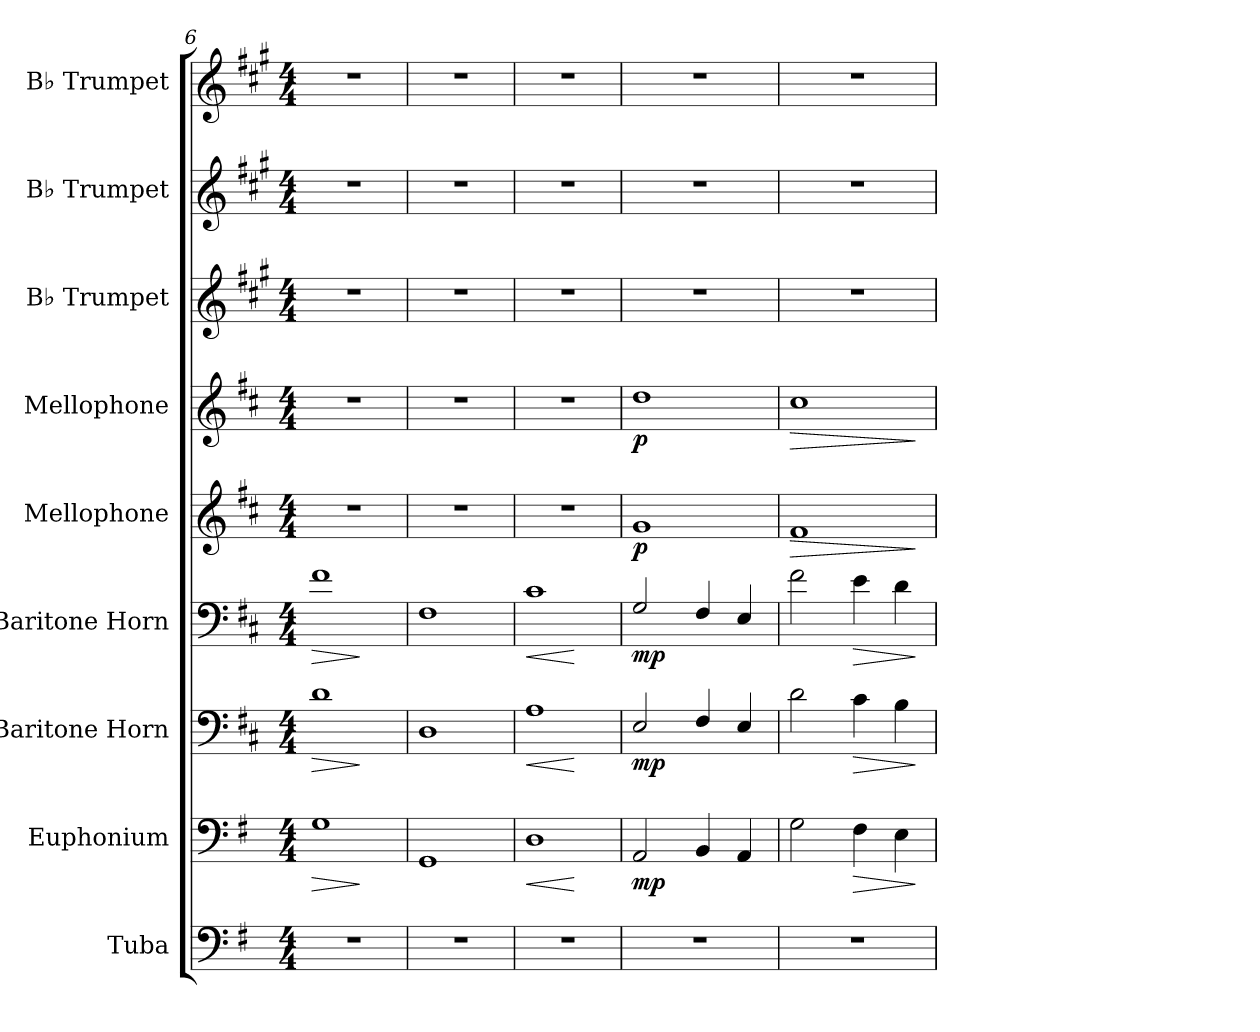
**kern	**kern	**dynam	**kern	**dynam	**kern	**dynam	**kern	**dynam	**kern	**dynam	**kern	**kern	**kern
*part9	*part8	*part8	*part7	*part7	*part6	*part6	*part5	*part5	*part4	*part4	*part3	*part2	*part1
*staff9	*staff8	*staff8	*staff7	*staff7	*staff6	*staff6	*staff5	*staff5	*staff4	*staff4	*staff3	*staff2	*staff1
*I"Tuba	*I"Euphonium	*	*I"Baritone Horn	*	*I"Baritone Horn	*	*I"Mellophone	*	*I"Mellophone	*	*I"B♭ Trumpet	*I"B♭ Trumpet	*I"B♭ Trumpet
*I'Tba.	*I'Euph.	*	*I'Bar. Hn.	*	*I'Bar. Hn.	*	*I'Mello.	*	*I'Mello.	*	*I'B♭ Tpt.	*I'B♭ Tpt.	*I'B♭ Tpt.
*clefF4	*clefF4	*	*clefF4	*	*clefF4	*	*clefG2	*	*clefG2	*	*clefG2	*clefG2	*clefG2
*	*	*	*ITrd4c7	*	*ITrd4c7	*	*ITrd4c7	*	*ITrd4c7	*	*ITrd1c2	*ITrd1c2	*ITrd1c2
*k[f#]	*k[f#]	*	*k[f#]	*	*k[f#]	*	*k[f#]	*	*k[f#]	*	*k[f#]	*k[f#]	*k[f#]
*M4/4	*M4/4	*	*M4/4	*	*M4/4	*	*M4/4	*	*M4/4	*	*M4/4	*M4/4	*M4/4
=6	=6	=6	=6	=6	=6	=6	=6	=6	=6	=6	=6	=6	=6
!	!	!LO:HP:b	!	!LO:HP:b	!	!LO:HP:b	!	!	!	!	!	!	!
1r	1G	>	1G	>	1B	>	1r	.	1r	.	1r	1r	1r
.	.	]	.	]	.	]	.	.	.	.	.	.	.
=7	=7	=7	=7	=7	=7	=7	=7	=7	=7	=7	=7	=7	=7
1r	1GG	.	1GG	.	1BB	.	1r	.	1r	.	1r	1r	1r
=8	=8	=8	=8	=8	=8	=8	=8	=8	=8	=8	=8	=8	=8
!	!	!LO:HP:b	!	!LO:HP:b	!	!LO:HP:b	!	!	!	!	!	!	!
1r	1D	<	1D	<	1F#	<	1r	.	1r	.	1r	1r	1r
.	.	[	.	[	.	[	.	.	.	.	.	.	.
=9	=9	=9	=9	=9	=9	=9	=9	=9	=9	=9	=9	=9	=9
!	!	!LO:DY:b	!	!LO:DY:b	!	!LO:DY:b	!	!LO:DY:b	!	!LO:DY:b	!	!	!
1r	2AA/	mp	2AA/	mp	2C/	mp	1c	p	1g	p	1r	1r	1r
.	4BB/	.	4BB/	.	4BB/	.	.	.	.	.	.	.	.
.	4AA/	.	4AA/	.	4AA/	.	.	.	.	.	.	.	.
=10	=10	=10	=10	=10	=10	=10	=10	=10	=10	=10	=10	=10	=10
!	!	!	!	!	!	!	!	!LO:HP:b	!	!LO:HP:b	!	!	!
1r	2G\	.	2G\	.	2B\	.	1B	>	1f#	>	1r	1r	1r
!	!	!LO:HP:b	!	!LO:HP:b	!	!LO:HP:b	!	!	!	!	!	!	!
.	4F#\	>	4F#\	>	4A\	>	.	.	.	.	.	.	.
.	4E\	.	4E\	.	4G\	.	.	.	.	.	.	.	.
.	.	]	.	]	.	]	.	]	.	]	.	.	.
=	=	=	=	=	=	=	=	=	=	=	=	=	=
*-	*-	*-	*-	*-	*-	*-	*-	*-	*-	*-	*-	*-	*-
